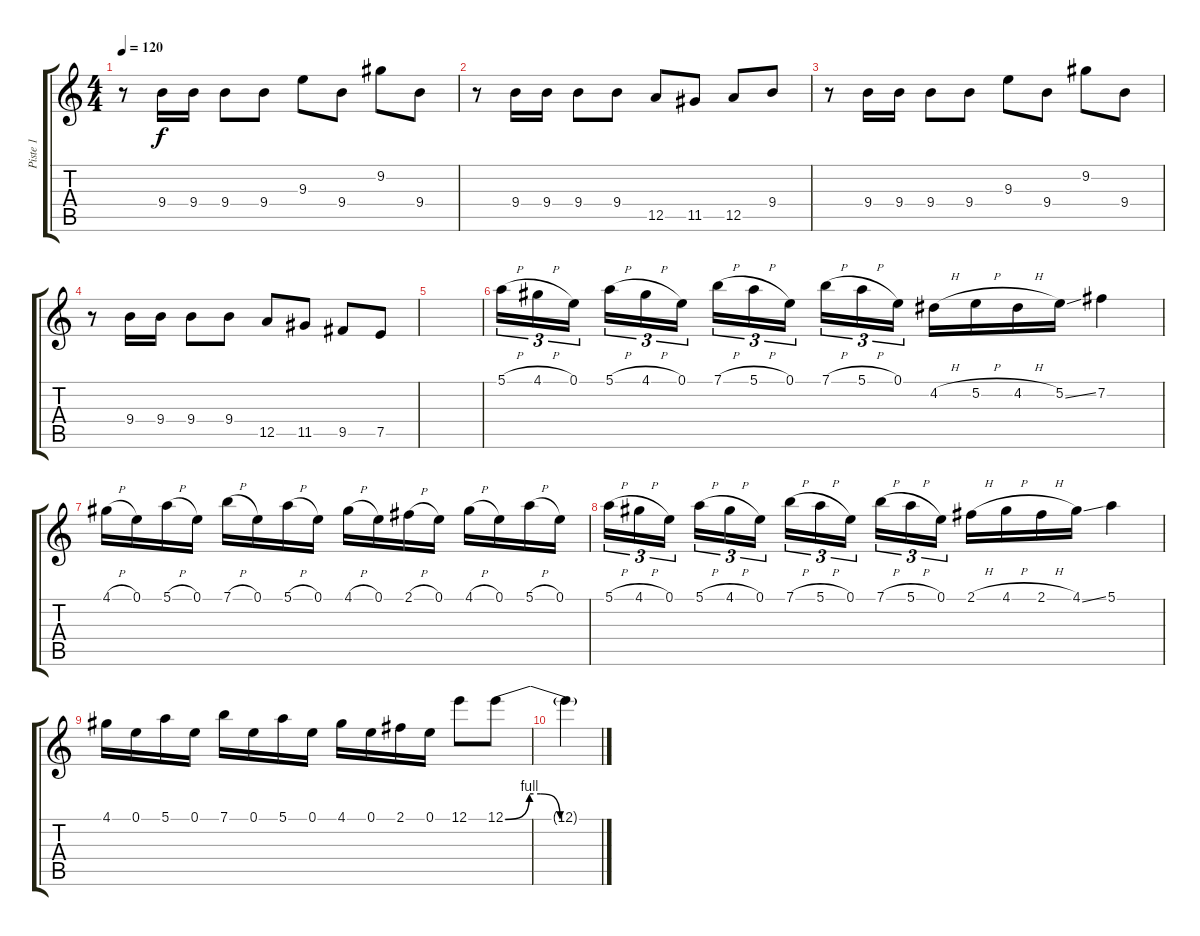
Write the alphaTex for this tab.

\track ("Piste 1" "Piste 1") {instrument distortionguitar}
\staff {score tabs}
\tuning (E4 B3 G3 D3 A2 E2) {hide}
\ts (4 4)
\tempo 120
\clef g2
\ks c
r.8{dy f instrument distortionguitar} 9.4.16 9.4.16 9.4.8 9.4.8 9.3.8 9.4.8 9.2.8 9.4.8 |
r.8 9.4.16 9.4.16 9.4.8 9.4.8 12.5.8 11.5.8 12.5.8 9.4.8 |
r.8 9.4.16 9.4.16 9.4.8 9.4.8 9.3.8 9.4.8 9.2.8 9.4.8 |
r.8 9.4.16 9.4.16 9.4.8 9.4.8 12.5.8 11.5.8 9.5.8 7.5.8 |
|
5.1{h}.16{tu (3 2)} 4.1{h}.16{tu (3 2)} 0.1.16{tu (3 2)} 5.1{h}.16{tu (3 2)} 4.1{h}.16{tu (3 2)} 0.1.16{tu (3 2)} 7.1{h}.16{tu (3 2)} 5.1{h}.16{tu (3 2)} 0.1.16{tu (3 2)} 7.1{h}.16{tu (3 2)} 5.1{h}.16{tu (3 2)} 0.1.16{tu (3 2)} 4.2{h}.16 5.2{h}.16 4.2{h}.16 5.2{ss}.16 7.2.4 |
4.1{h}.16 0.1.16 5.1{h}.16 0.1.16 7.1{h}.16 0.1.16 5.1{h}.16 0.1.16 4.1{h}.16 0.1.16 2.1{h}.16 0.1.16 4.1{h}.16 0.1.16 5.1{h}.16 0.1.16 |
5.1{h}.16{tu (3 2)} 4.1{h}.16{tu (3 2)} 0.1.16{tu (3 2)} 5.1{h}.16{tu (3 2)} 4.1{h}.16{tu (3 2)} 0.1.16{tu (3 2)} 7.1{h}.16{tu (3 2)} 5.1{h}.16{tu (3 2)} 0.1.16{tu (3 2)} 7.1{h}.16{tu (3 2)} 5.1{h}.16{tu (3 2)} 0.1.16{tu (3 2)} 2.1{h}.16 4.1{h}.16 2.1{h}.16 4.1{ss}.16 5.1.4 |
4.1.16 0.1.16 5.1.16 0.1.16 7.1.16 0.1.16 5.1.16 0.1.16 4.1.16 0.1.16 2.1.16 0.1.16 12.1.8 12.1{be (custom 0 0 15 4 22 4 34 0 60 0)}.8 |
12.1{t}.4
